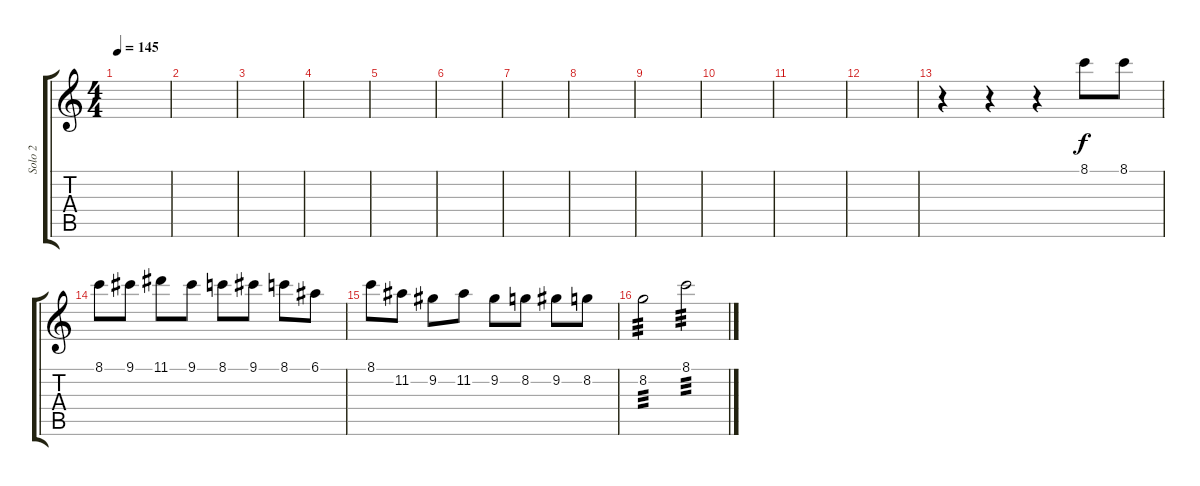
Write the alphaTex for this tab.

\track ("Solo 2" "Solo 2") {instrument banjo}
\staff {score tabs}
\tuning (E4 B3 G3 D3 A2 E2) {hide}
\displaytranspose 12
\ts (4 4)
\tempo 145
\clef g2
\ks c
|
|
|
|
|
|
|
|
|
|
|
|
r.4 r.4 r.4 8.1.8 8.1.8 |
8.1.8 9.1.8 11.1.8 9.1.8 8.1.8 9.1.8 8.1.8 6.1.8 |
8.1.8 11.2.8 9.2.8 11.2.8 9.2.8 8.2.8 9.2.8 8.2.8 |
8.2.2{tp 3} 8.1.2{tp 3}
